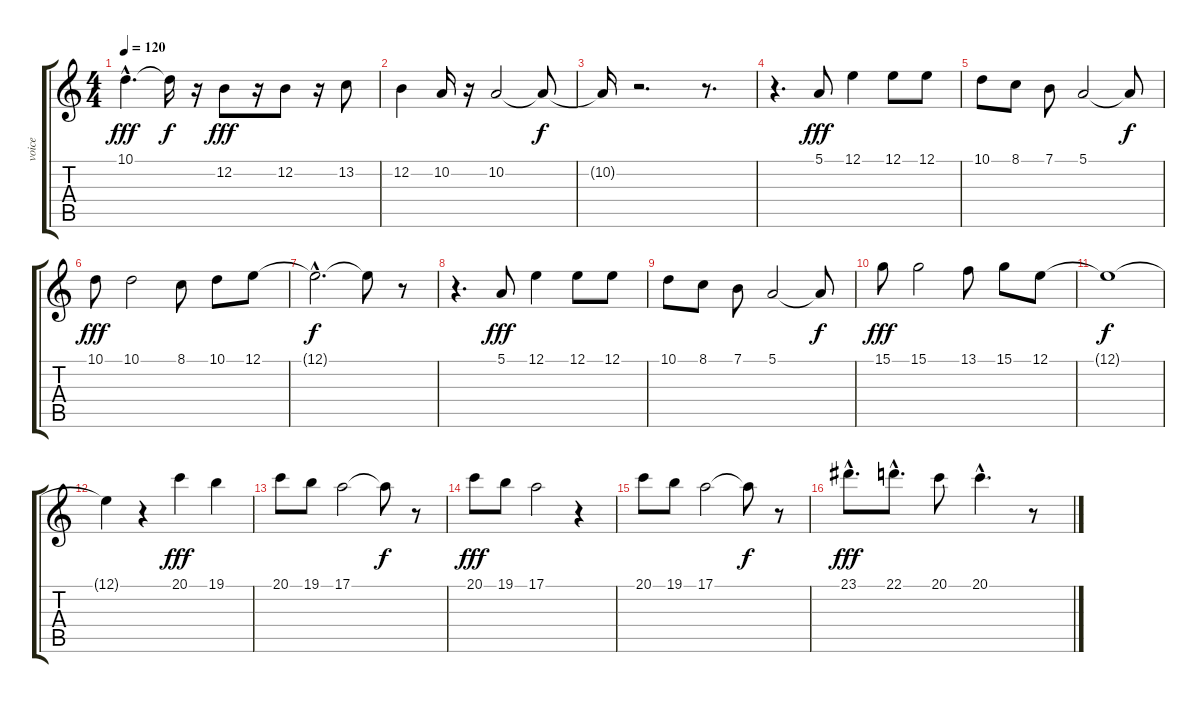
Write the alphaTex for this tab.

\track ("voice" "voice") {instrument fx5brightness}
\staff {score tabs}
\tuning (E4 B3 G3 D3 A2 E2) {hide}
\ts (4 4)
\tempo 120
\clef g2
\ks c
10.1{hac}.4{d dy fff} 10.1{t}.16{dy f} r.16 12.2.8{dy fff} r.16 12.2.8 r.16 13.2.8 |
12.2.4 10.2.16 r.16 10.2.2 10.2{t}.8{dy f} |
10.2{t}.16 r.2{d} r.8{d} |
r.4{d} 5.1.8{dy fff} 12.1.4 12.1.8 12.1.8 |
10.1.8 8.1.8 7.1.8 5.1.2 5.1{t}.8{dy f} |
10.1.8{dy fff} 10.1.2 8.1.8 10.1.8 12.1.8 |
12.1{hac t}.2{d dy f} 12.1{t}.8 r.8 |
r.4{d} 5.1.8{dy fff} 12.1.4 12.1.8 12.1.8 |
10.1.8 8.1.8 7.1.8 5.1.2 5.1{t}.8{dy f} |
15.1.8{dy fff} 15.1.2 13.1.8 15.1.8 12.1.8 |
12.1{t}.1{dy f} |
12.1{t}.4 r.4 20.1.4{dy fff} 19.1.4 |
20.1.8 19.1.8 17.1.2 17.1{t}.8{dy f} r.8 |
20.1.8{dy fff} 19.1.8 17.1.2 r.4 |
20.1.8 19.1.8 17.1.2 17.1{t}.8{dy f} r.8 |
23.1{hac}.8{d dy fff} 22.1{hac}.8{d} 20.1.8 20.1{hac}.4{d} r.8
